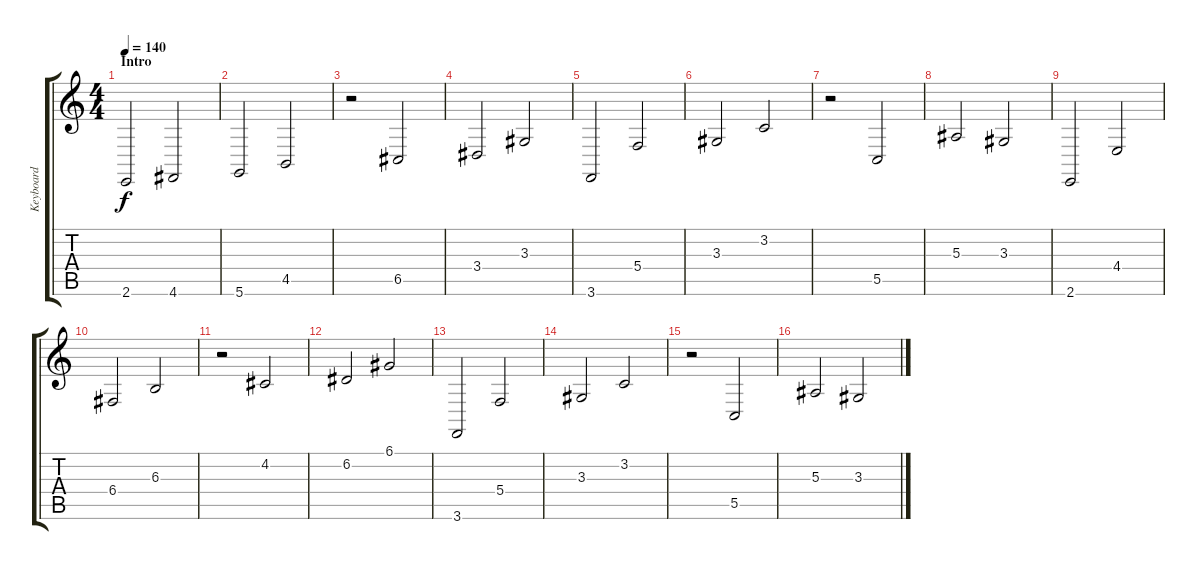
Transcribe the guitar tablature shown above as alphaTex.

\track ("Keyboard" "Keyboard") {instrument trumpet}
\staff {score tabs}
\tuning (D4 A3 F3 C3 G2 D2) {hide}
\ts (4 4)
\section ("" "Intro")
\tempo 140
\tempo 100
\tempo 140
\clef g2
\ks c
2.6.2{dy f instrument trumpet} 4.6.2 |
5.6.2 4.5.2 |
r.2 6.5.2 |
3.4.2 3.3.2 |
3.6.2 5.4.2 |
3.3.2 3.2.2 |
r.2 5.5.2 |
5.3.2 3.3.2 |
2.6.2 4.4.2 |
6.4.2 6.3.2 |
r.2 4.2.2 |
6.2.2 6.1.2 |
3.6.2 5.4.2 |
3.3.2 3.2.2 |
r.2 5.5.2 |
5.3.2 3.3.2
